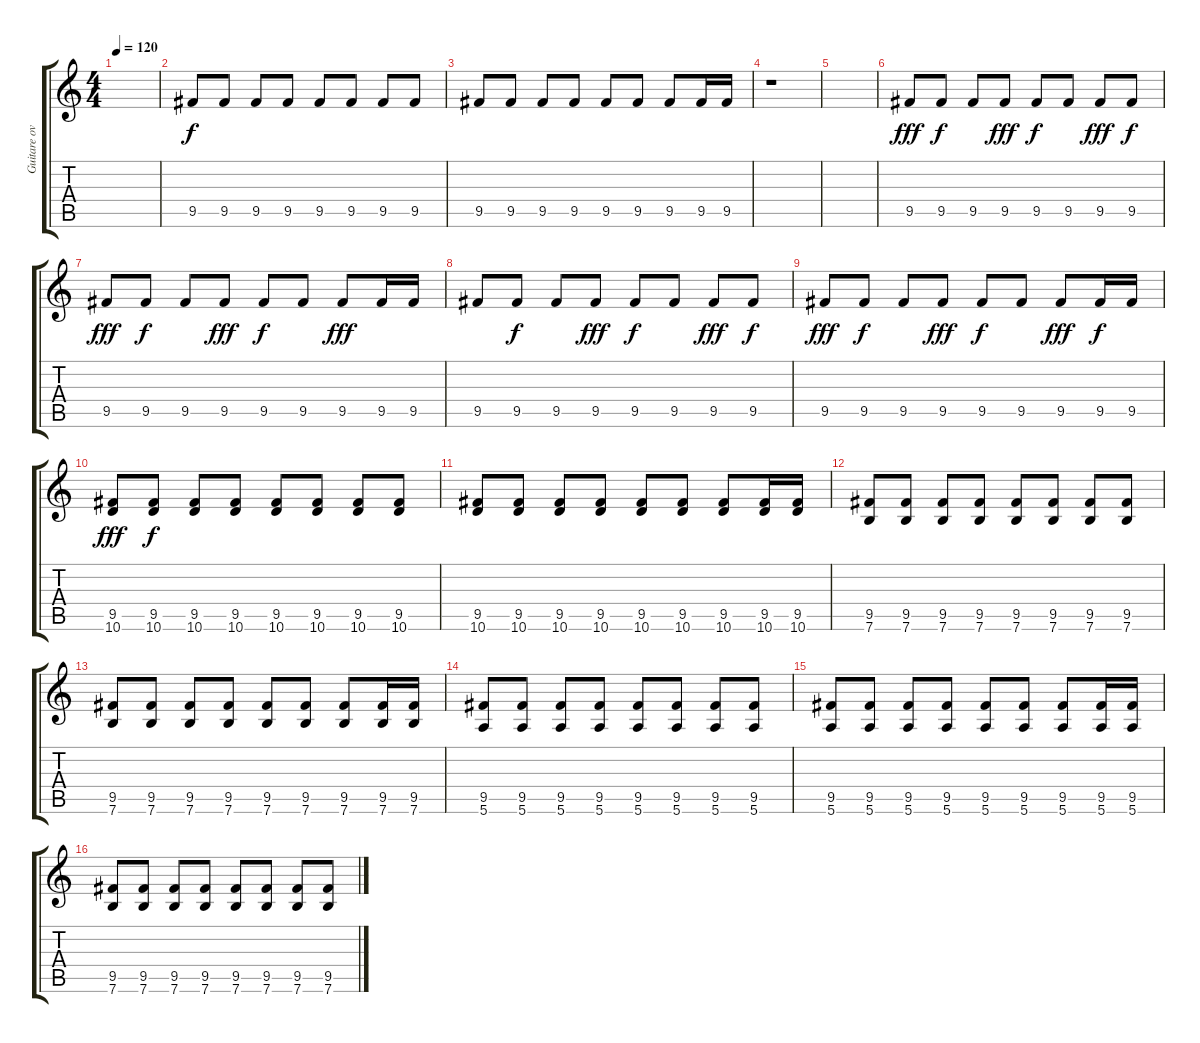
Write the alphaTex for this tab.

\track ("Guitare overdrive" "Guitare ov") {instrument overdrivenguitar}
\staff {score tabs}
\tuning (E4 B3 G3 D3 A2 E2) {hide}
\ts (4 4)
\tempo 120
\clef g2
\ks c
|
9.5.8 9.5.8 9.5.8 9.5.8 9.5.8 9.5.8 9.5.8 9.5.8 |
9.5.8 9.5.8 9.5.8 9.5.8 9.5.8 9.5.8 9.5.8 9.5.16 9.5.16 |
r.1 |
|
9.5.8{dy fff} 9.5.8{dy f} 9.5.8 9.5.8{dy fff} 9.5.8{dy f} 9.5.8 9.5.8{dy fff} 9.5.8{dy f} |
9.5.8{dy fff} 9.5.8{dy f} 9.5.8 9.5.8{dy fff} 9.5.8{dy f} 9.5.8 9.5.8{dy fff} 9.5.16 9.5.16 |
9.5.8 9.5.8{dy f} 9.5.8 9.5.8{dy fff} 9.5.8{dy f} 9.5.8 9.5.8{dy fff} 9.5.8{dy f} |
9.5.8{dy fff} 9.5.8{dy f} 9.5.8 9.5.8{dy fff} 9.5.8{dy f} 9.5.8 9.5.8{dy fff} 9.5.16{dy f} 9.5.16 |
(9.5 10.6).8{dy fff} (9.5 10.6).8{dy f} (9.5 10.6).8 (9.5 10.6).8 (9.5 10.6).8 (9.5 10.6).8 (9.5 10.6).8 (9.5 10.6).8 |
(9.5 10.6).8 (9.5 10.6).8 (9.5 10.6).8 (9.5 10.6).8 (9.5 10.6).8 (9.5 10.6).8 (9.5 10.6).8 (9.5 10.6).16 (9.5 10.6).16 |
(9.5 7.6).8 (9.5 7.6).8 (9.5 7.6).8 (9.5 7.6).8 (9.5 7.6).8 (9.5 7.6).8 (9.5 7.6).8 (9.5 7.6).8 |
(9.5 7.6).8 (9.5 7.6).8 (9.5 7.6).8 (9.5 7.6).8 (9.5 7.6).8 (9.5 7.6).8 (9.5 7.6).8 (9.5 7.6).16 (9.5 7.6).16 |
(9.5 5.6).8 (9.5 5.6).8 (9.5 5.6).8 (9.5 5.6).8 (9.5 5.6).8 (9.5 5.6).8 (9.5 5.6).8 (9.5 5.6).8 |
(9.5 5.6).8 (9.5 5.6).8 (9.5 5.6).8 (9.5 5.6).8 (9.5 5.6).8 (9.5 5.6).8 (9.5 5.6).8 (9.5 5.6).16 (9.5 5.6).16 |
(9.5 7.6).8 (9.5 7.6).8 (9.5 7.6).8 (9.5 7.6).8 (9.5 7.6).8 (9.5 7.6).8 (9.5 7.6).8 (9.5 7.6).8
